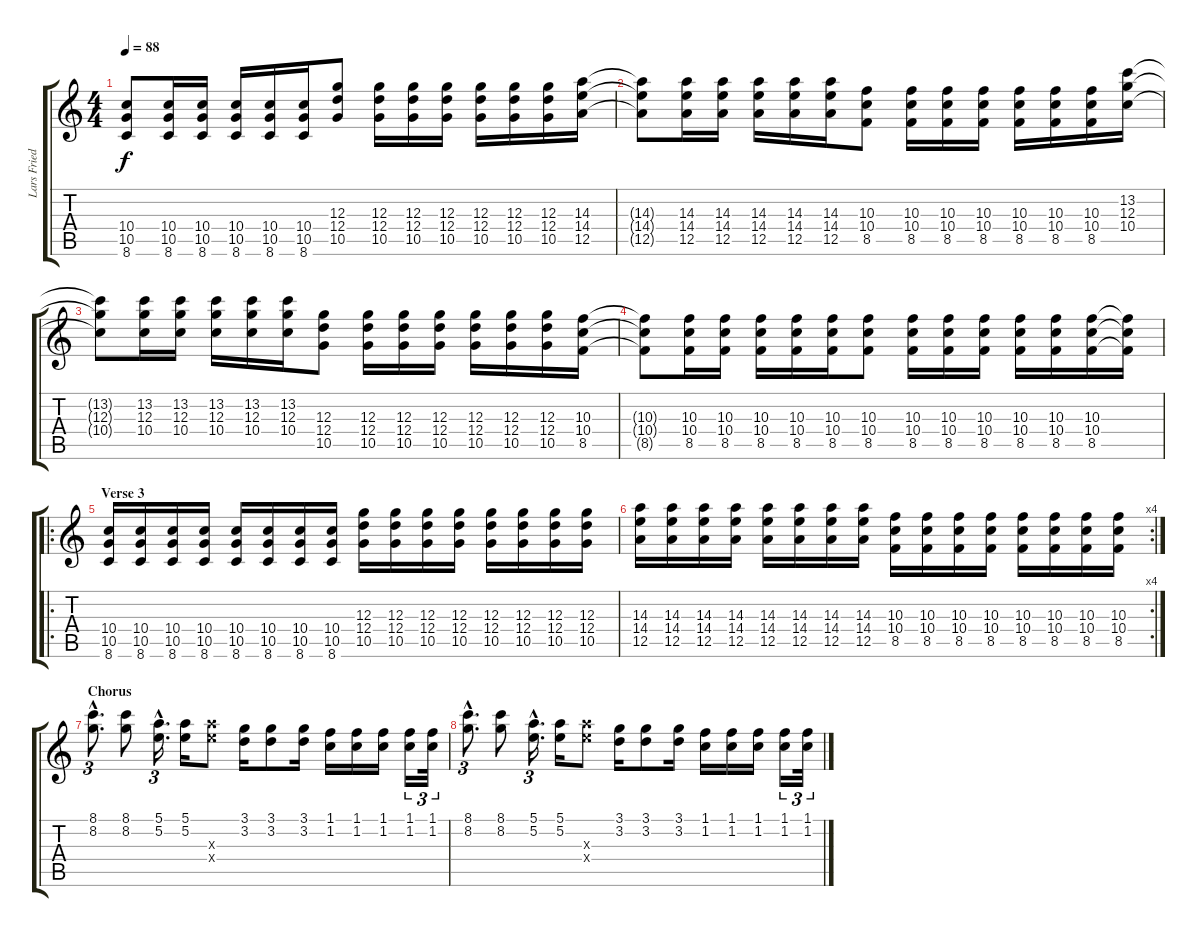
\track ("Lars Friedricksen" "Lars Fried") {instrument overdrivenguitar}
\staff {score tabs}
\tuning (E4 B3 G3 D3 A2 E2) {hide}
\ts (4 4)
\tempo 88
\clef g2
\ks c
(10.4 10.5 8.6).8{dy f volume 8 instrument overdrivenguitar} (10.4 10.5 8.6).16 (10.4 10.5 8.6).16 (10.4 10.5 8.6).16 (10.4 10.5 8.6).16 (10.4 10.5 8.6).16 (12.3 12.4 10.5).8 (12.3 12.4 10.5).16 (12.3 12.4 10.5).16 (12.3 12.4 10.5).16 (12.3 12.4 10.5).16 (12.3 12.4 10.5).16 (12.3 12.4 10.5).16 (14.3 14.4 12.5).16 |
(14.3{t} 14.4{t} 12.5{t}).8 (14.3 14.4 12.5).16 (14.3 14.4 12.5).16 (14.3 14.4 12.5).16 (14.3 14.4 12.5).16 (14.3 14.4 12.5).16 (10.3 10.4 8.5).8 (10.3 10.4 8.5).16 (10.3 10.4 8.5).16 (10.3 10.4 8.5).16 (10.3 10.4 8.5).16 (10.3 10.4 8.5).16 (10.3 10.4 8.5).16 (13.2 12.3 10.4).16 |
(13.2{t} 12.3{t} 10.4{t}).8 (13.2 12.3 10.4).16 (13.2 12.3 10.4).16 (13.2 12.3 10.4).16 (13.2 12.3 10.4).16 (13.2 12.3 10.4).16 (12.3 12.4 10.5).8 (12.3 12.4 10.5).16 (12.3 12.4 10.5).16 (12.3 12.4 10.5).16 (12.3 12.4 10.5).16 (12.3 12.4 10.5).16 (12.3 12.4 10.5).16 (10.3 10.4 8.5).16 |
(10.3{t} 10.4{t} 8.5{t}).8 (10.3 10.4 8.5).16 (10.3 10.4 8.5).16 (10.3 10.4 8.5).16 (10.3 10.4 8.5).16 (10.3 10.4 8.5).16 (10.3 10.4 8.5).8 (10.3 10.4 8.5).16 (10.3 10.4 8.5).16 (10.3 10.4 8.5).16 (10.3 10.4 8.5).16 (10.3 10.4 8.5).16 (10.3 10.4 8.5).16 (10.3{t} 10.4{t} 8.5{t}).16 |
\ro
\section ("" "Verse 3")
(10.4 10.5 8.6).16{instrument electricguitarmuted} (10.4 10.5 8.6).16 (10.4 10.5 8.6).16 (10.4 10.5 8.6).16 (10.4 10.5 8.6).16 (10.4 10.5 8.6).16 (10.4 10.5 8.6).16 (10.4 10.5 8.6).16 (12.3 12.4 10.5).16 (12.3 12.4 10.5).16 (12.3 12.4 10.5).16 (12.3 12.4 10.5).16 (12.3 12.4 10.5).16 (12.3 12.4 10.5).16 (12.3 12.4 10.5).16 (12.3 12.4 10.5).16 |
\rc 4
(14.3 14.4 12.5).16 (14.3 14.4 12.5).16 (14.3 14.4 12.5).16 (14.3 14.4 12.5).16 (14.3 14.4 12.5).16 (14.3 14.4 12.5).16 (14.3 14.4 12.5).16 (14.3 14.4 12.5).16 (10.3 10.4 8.5).16 (10.3 10.4 8.5).16 (10.3 10.4 8.5).16 (10.3 10.4 8.5).16 (10.3 10.4 8.5).16 (10.3 10.4 8.5).16 (10.3 10.4 8.5).16 (10.3 10.4 8.5).16 |
\section ("" "Chorus")
(8.1{hac} 8.2{hac}).8{d tu (3 2)} (8.1 8.2).8 (5.1{hac} 5.2{hac}).16{d tu (3 2)} (5.1 5.2).16 (14.3{x} 14.4{x}).8 (3.1 3.2).16 (3.1 3.2).8 (3.1 3.2).16 (1.1 1.2).16 (1.1 1.2).16 (1.1 1.2).16 (1.1 1.2).16{tu (3 2)} (1.1 1.2).32{tu (3 2)} |
(8.1{hac} 8.2{hac}).8{d tu (3 2)} (8.1 8.2).8 (5.1{hac} 5.2{hac}).16{d tu (3 2)} (5.1 5.2).16 (14.3{x} 14.4{x}).8 (3.1 3.2).16 (3.1 3.2).8 (3.1 3.2).16 (1.1 1.2).16 (1.1 1.2).16 (1.1 1.2).16 (1.1 1.2).16{tu (3 2)} (1.1 1.2).32{tu (3 2)}
